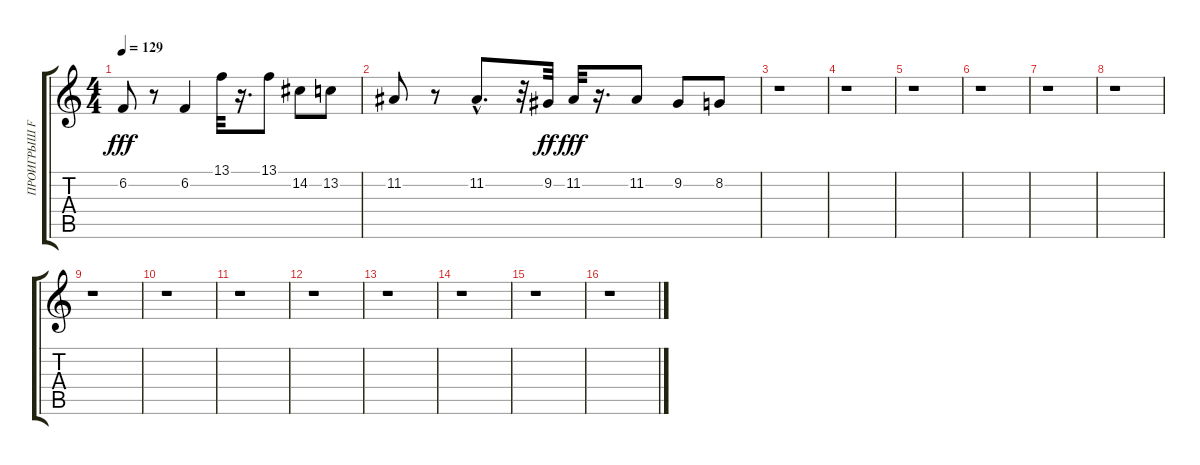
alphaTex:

\track ("ПРОИГРЫШ F 5" "ПРОИГРЫШ F") {instrument synthbrass1}
\staff {score tabs}
\tuning (E4 B3 G3 D3 A2 E2) {hide}
\ts (4 4)
\tempo 129
\clef g2
\ks c
6.2.8{dy fff} r.8 6.2.4 13.1.32 r.16{d} 13.1.8 14.2.8 13.2.8 |
11.2.8 r.8 11.2{hac}.8{d} r.32 9.2.32{dy ff} 11.2.32{dy fff} r.16{d} 11.2.8 9.2.8 8.2.8 |
r.1 |
r.1 |
r.1 |
r.1 |
r.1 |
r.1 |
r.1 |
r.1 |
r.1 |
r.1 |
r.1 |
r.1 |
r.1 |
r.1
